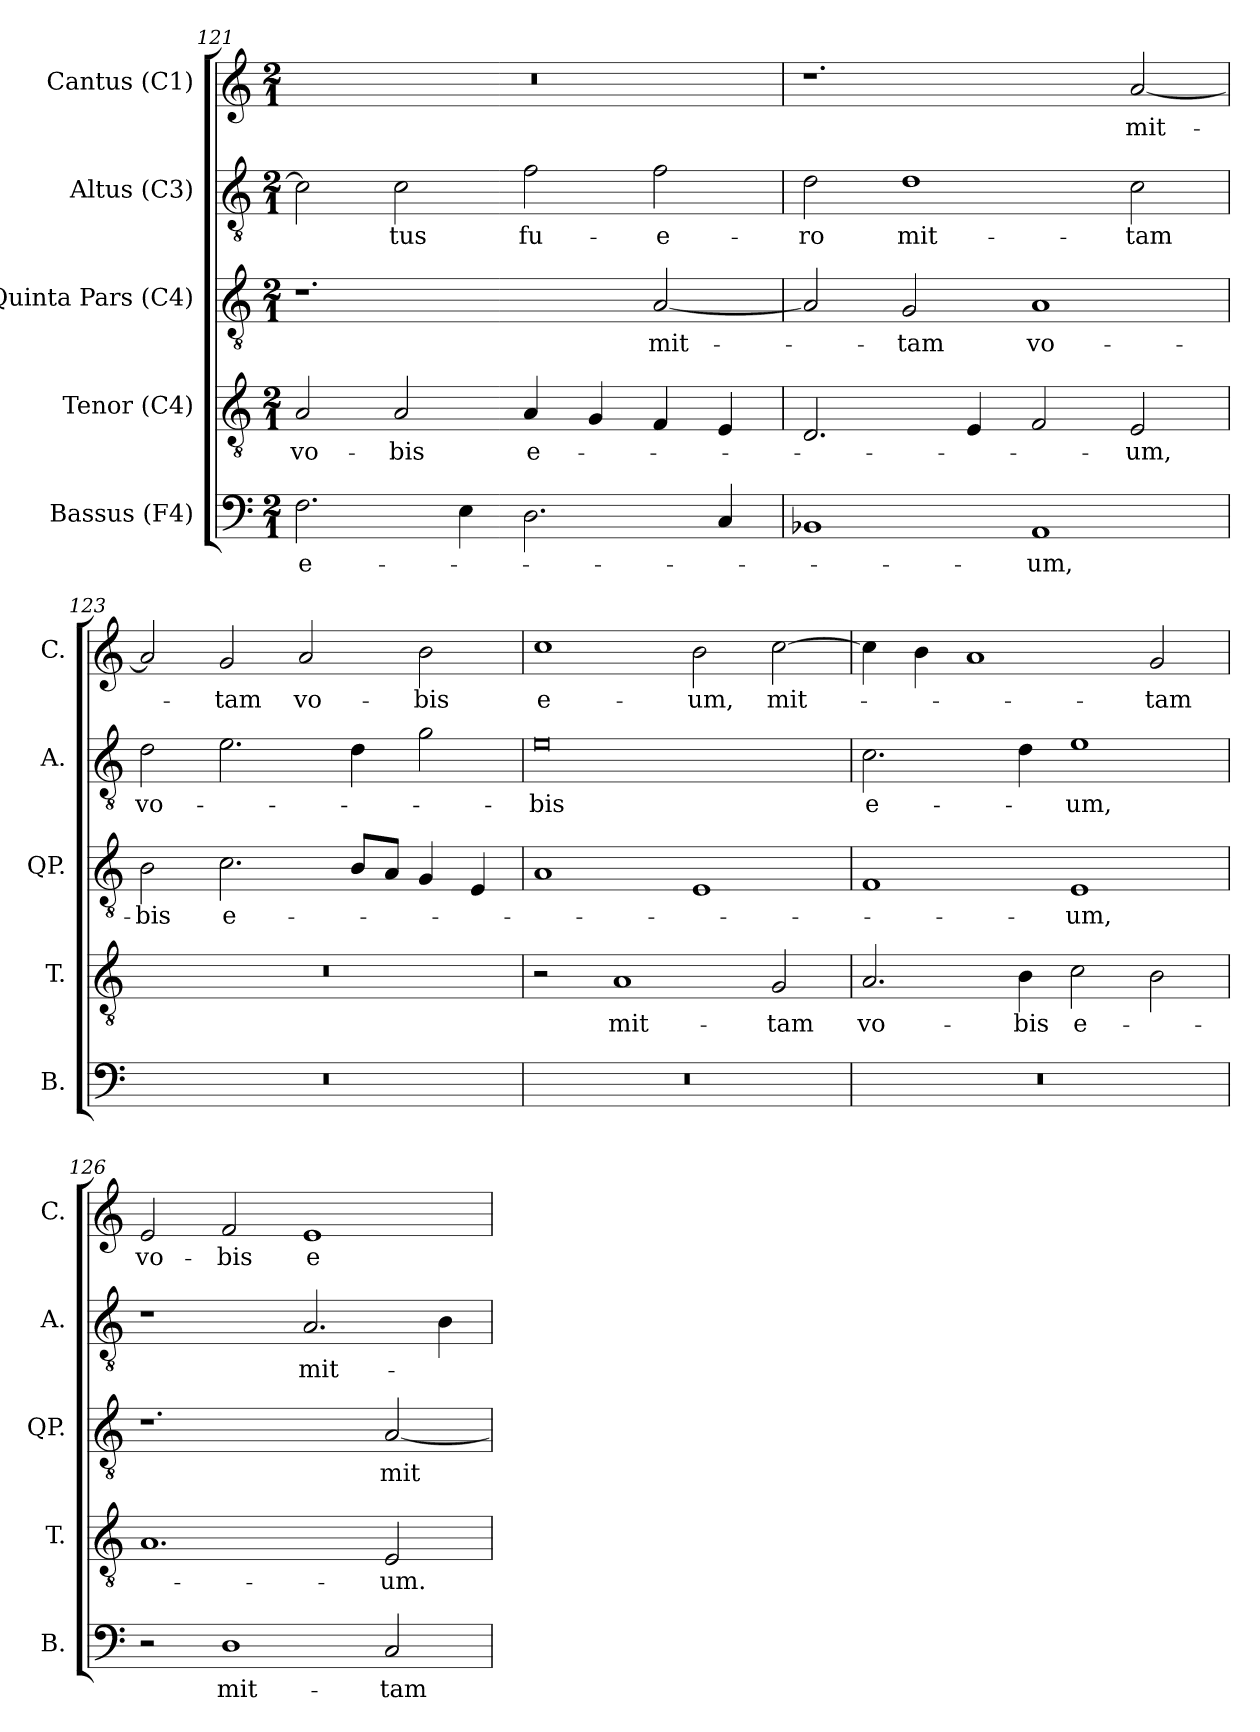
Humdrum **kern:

**kern	**text	**kern	**text	**kern	**text	**kern	**text	**kern	**text
*part5	*part5	*part4	*part4	*part3	*part3	*part2	*part2	*part1	*part1
*staff5	*staff5	*staff4	*staff4	*staff3	*staff3	*staff2	*staff2	*staff1	*staff1
*I"Bassus (F4)	*	*I"Tenor (C4)	*	*I"Quinta Pars (C4)	*	*I"Altus (C3)	*	*I"Cantus (C1)	*
*I'B.	*	*I'T.	*	*I'QP.	*	*I'A.	*	*I'C.	*
*clefF4	*	*clefGv2	*	*clefGv2	*	*clefGv2	*	*clefG2	*
*	*	*ITrd7c12	*	*ITrd7c12	*	*ITrd7c12	*	*	*
*k[]	*	*k[]	*	*k[]	*	*k[]	*	*k[]	*
*C:	*	*C:	*	*C:	*	*C:	*	*C:	*
*M2/1	*	*M2/1	*	*M2/1	*	*M2/1	*	*M2/1	*
=121	=121	=121	=121	=121	=121	=121	=121	=121	=121
!	!LO:LY:b:color=#000000	!	!	!	!	!	!	!	!
!	!	!	!LO:LY:b:color=#000000	!	!	!	!	!LO:N:vis=1	!
2.Fi\	e-	2AAi/	vo-	1.r	.	2Ci\]	.	0r	.
!	!	!	!LO:LY:b:color=#000000	!	!	!	!	!	!
!	!	!	!	!	!	!	!LO:LY:b:color=#000000	!	!
.	.	2AAi/	-bis	.	.	2Ci\	-tus	.	.
4Ei\	.	.	.	.	.	.	.	.	.
!	!	!	!LO:LY:b:color=#000000	!	!	!	!	!	!
!	!	!	!	!	!	!	!LO:LY:b:color=#000000	!	!
2.Di\	.	4AAi/	e-	.	.	2Fi\	fu-	.	.
.	.	4GGi/	.	.	.	.	.	.	.
!	!	!	!	!	!LO:LY:b:color=#000000	!	!	!	!
!	!	!	!	!	!	!	!LO:LY:b:color=#000000	!	!
.	.	4FFi/	.	[2AAi/	mit-	2Fi\	-e-	.	.
4Ci/	.	4EEi/	.	.	.	.	.	.	.
!!LO:LB:g=z
=122	=122	=122	=122	=122	=122	=122	=122	=122	=122
!	!	!	!	!	!	!	!LO:LY:b:color=#000000	!	!
1BB-Xi	.	2.DDi/	.	2AAi/]	.	2Di\	-ro	1.r	.
!	!	!	!	!	!LO:LY:b:color=#000000	!	!	!	!
!	!	!	!	!	!	!	!LO:LY:b:color=#000000	!	!
.	.	.	.	2GGi/	-tam	1Di	mit-	.	.
.	.	4EEi/	.	.	.	.	.	.	.
!	!LO:LY:b:color=#000000	!	!	!	!	!	!	!	!
!	!	!	!	!	!LO:LY:b:color=#000000	!	!	!	!
1AAi	-um,	2FFi/	.	1AAi	vo-	.	.	.	.
!	!	!	!LO:LY:b:color=#000000	!	!	!	!	!	!
!	!	!	!	!	!	!	!LO:LY:b:color=#000000	!	!
!	!	!	!	!	!	!	!	!	!LO:LY:b:color=#000000
.	.	2EEi/	-um,	.	.	2Ci\	-tam	[2ai/	mit-
=123	=123	=123	=123	=123	=123	=123	=123	=123	=123
!LO:N:vis=1	!	!LO:N:vis=1	!	!	!	!	!	!	!
!	!	!	!	!	!LO:LY:b:color=#000000	!	!	!	!
!	!	!	!	!	!	!	!LO:LY:b:color=#000000	!	!
0r	.	0r	.	2BBi\	-bis	2Di\	vo-	2ai/]	.
!	!	!	!	!	!LO:LY:b:color=#000000	!	!	!	!
!	!	!	!	!	!	!	!	!	!LO:LY:b:color=#000000
.	.	.	.	2.Ci\	e-	2.Ei\	.	2gi/	-tam
!	!	!	!	!	!	!	!	!	!LO:LY:b:color=#000000
.	.	.	.	.	.	.	.	2ai/	vo-
.	.	.	.	8BBi/L	.	4Di\	.	.	.
.	.	.	.	8AAi/J	.	.	.	.	.
!	!	!	!	!	!	!	!	!	!LO:LY:b:color=#000000
.	.	.	.	4GGi/	.	2Gi\	.	2bi\	-bis
.	.	.	.	4EEi/	.	.	.	.	.
=124	=124	=124	=124	=124	=124	=124	=124	=124	=124
!LO:N:vis=1	!	!	!	!	!	!	!	!	!
!	!	!	!	!	!	!	!LO:LY:b:color=#000000	!	!
!	!	!	!	!	!	!	!	!	!LO:LY:b:color=#000000
0r	.	2r	.	1AAi	.	0Ei	-bis	1cci	e-
!	!	!	!LO:LY:b:color=#000000	!	!	!	!	!	!
.	.	1AAi	mit-	.	.	.	.	.	.
!	!	!	!	!	!	!	!	!	!LO:LY:b:color=#000000
.	.	.	.	1EEi	.	.	.	2bi\	-um,
!	!	!	!LO:LY:b:color=#000000	!	!	!	!	!	!
!	!	!	!	!	!	!	!	!	!LO:LY:b:color=#000000
.	.	2GGi/	-tam	.	.	.	.	[2cci\	mit-
=125	=125	=125	=125	=125	=125	=125	=125	=125	=125
!LO:N:vis=1	!	!	!	!	!	!	!	!	!
!	!	!	!LO:LY:b:color=#000000	!	!	!	!	!	!
!	!	!	!	!	!	!	!LO:LY:b:color=#000000	!	!
0r	.	2.AAi/	vo-	1FFi	.	2.Ci\	e-	4cci\]	.
.	.	.	.	.	.	.	.	4bi\	.
.	.	.	.	.	.	.	.	1ai	.
!	!	!	!LO:LY:b:color=#000000	!	!	!	!	!	!
.	.	4BBi\	-bis	.	.	4Di\	.	.	.
!	!	!	!LO:LY:b:color=#000000	!	!	!	!	!	!
!	!	!	!	!	!LO:LY:b:color=#000000	!	!	!	!
!	!	!	!	!	!	!	!LO:LY:b:color=#000000	!	!
.	.	2Ci\	e-	1EEi	-um,	1Ei	-um,	.	.
!	!	!	!	!	!	!	!	!	!LO:LY:b:color=#000000
.	.	2BBi\	.	.	.	.	.	2gi/	-tam
!!LO:PB:g=z
=126	=126	=126	=126	=126	=126	=126	=126	=126	=126
!	!	!	!	!	!	!	!	!	!LO:LY:b:color=#000000
2r	.	1.AAi	.	1.r	.	1r	.	2ei/	vo-
!	!LO:LY:b:color=#000000	!	!	!	!	!	!	!	!
!	!	!	!	!	!	!	!	!	!LO:LY:b:color=#000000
1Di	mit-	.	.	.	.	.	.	2fi/	-bis
!	!	!	!	!	!	!	!LO:LY:b:color=#000000	!	!
!	!	!	!	!	!	!	!	!	!LO:LY:b:color=#000000
.	.	.	.	.	.	2.AAi/	mit-	1ei	e-
!	!LO:LY:b:color=#000000	!	!	!	!	!	!	!	!
!	!	!	!LO:LY:b:color=#000000	!	!	!	!	!	!
!	!	!	!	!	!LO:LY:b:color=#000000	!	!	!	!
2Ci/	-tam	2EEi/	-um.	[2AAi/	mit-	.	.	.	.
.	.	.	.	.	.	4BBi\	.	.	.
=	=	=	=	=	=	=	=	=	=
*-	*-	*-	*-	*-	*-	*-	*-	*-	*-
